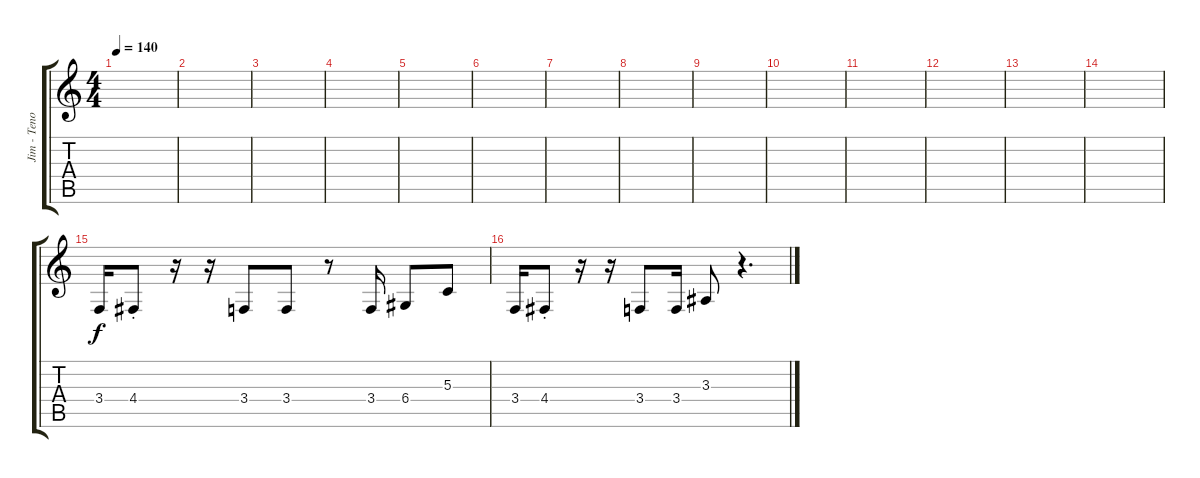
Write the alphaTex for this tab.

\track ("Jim - Tenor Sax" "Jim - Teno") {instrument tenorsax}
\staff {score tabs}
\tuning (E4 B3 G3 D3 A2 E2) {hide}
\ts (4 4)
\tempo 140
\clef g2
\ks c
|
|
|
|
|
|
|
|
|
|
|
|
|
|
3.4.16 4.4{st}.8 r.16 r.16 3.4.8 3.4.8 r.8 3.4.16 6.4.8 5.3.8 |
3.4.16 4.4{st}.8 r.16 r.16 3.4.8 3.4.16 3.3.8 r.4{d}
